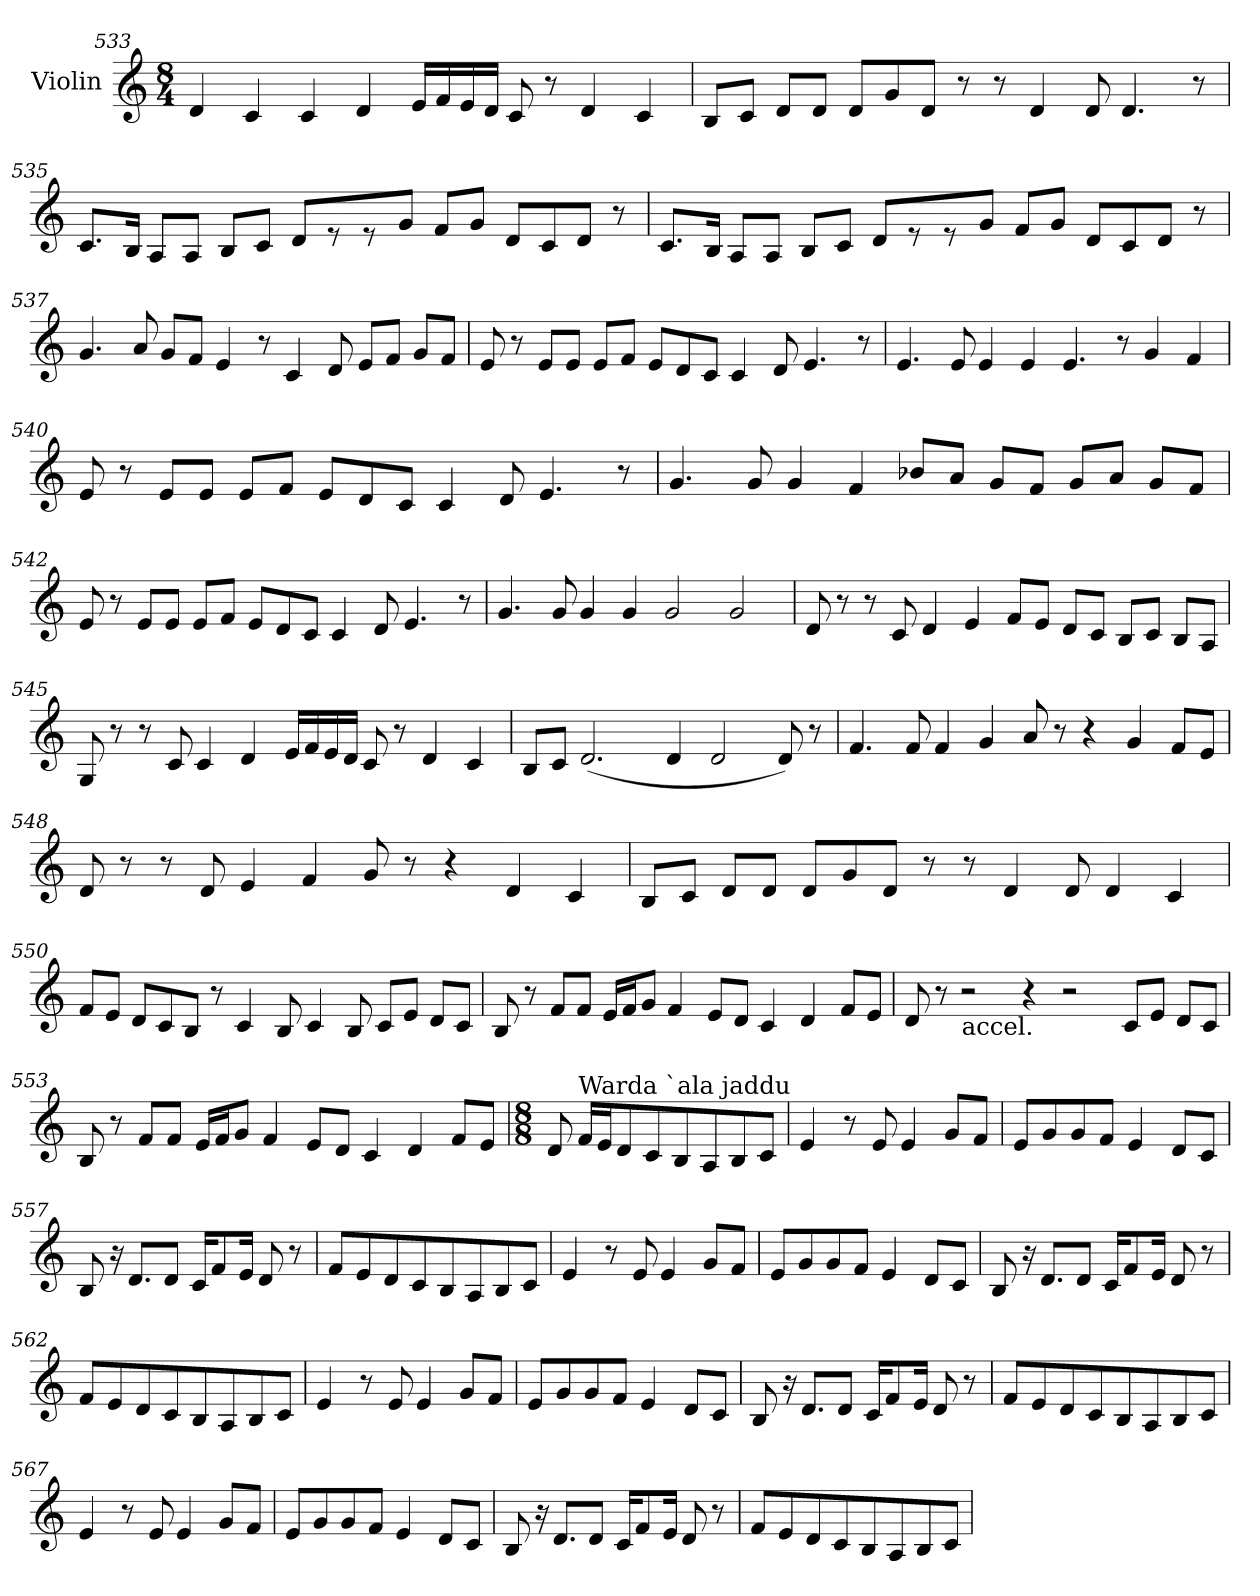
**kern
*part1
*staff1
*I"Violin
!!LO:LB:g=z
*clefG2
*k[]
*C:
*M8/4
=533
4d/
4c/
4c/
4d/
16e/LL
16f/
16e/
16d/JJ
8c/
8r
4d/
4c/
=534
8B/L
8c/J
8d/L
8d/J
8d/L
8g/
8d/J
8r
8r
4d/
8d/
4.d/
8r
!!LO:LB:g=z
=535
8.c/L
16B/Jk
8A/L
8A/J
8B/L
8c/J
8d/L
8r
8r
8g/J
8f/L
8g/J
8d/L
8c/
8d/J
8r
=536
8.c/L
16B/Jk
8A/L
8A/J
8B/L
8c/J
8d/L
8r
8r
8g/J
8f/L
8g/J
8d/L
8c/
8d/J
8r
!!LO:PB:g=z
=537
4.g/
8a/
8g/L
8f/J
4e/
8r
4c/
8d/
8e/L
8f/J
8g/L
8f/J
=538
8e/
8r
8e/L
8e/J
8e/L
8f/J
8e/L
8d/
8c/J
4c/
8d/
4.e/
8r
!!LO:LB:g=z
=539
4.e/
8e/
4e/
4e/
4.e/
8r
4g/
4f/
=540
8e/
8r
8e/L
8e/J
8e/L
8f/J
8e/L
8d/
8c/J
4c/
8d/
4.e/
8r
!!LO:LB:g=z
=541
4.g/
8g/
4g/
4f/
8b-X/L
8a/J
8g/L
8f/J
8g/L
8a/J
8g/L
8f/J
=542
8e/
8r
8e/L
8e/J
8e/L
8f/J
8e/L
8d/
8c/J
4c/
8d/
4.e/
8r
!!LO:LB:g=z
=543
4.g/
8g/
4g/
4g/
2g/
2g/
=544
8d/
8r
8r
8c/
4d/
4e/
8f/L
8e/J
8d/L
8c/J
8B/L
8c/J
8B/L
8A/J
!!LO:LB:g=z
=545
8G/
8r
8r
8c/
4c/
4d/
16e/LL
16f/
16e/
16d/JJ
8c/
8r
4d/
4c/
=546
8B/L
8c/J
(2.d/
4d/
2d/
8d/)
8r
!!LO:LB:g=z
=547
4.f/
8f/
4f/
4g/
8a/
8r
4r
4g/
8f/L
8e/J
=548
8d/
8r
8r
8d/
4e/
4f/
8g/
8r
4r
4d/
4c/
!!LO:LB:g=z
=549
8B/L
8c/J
8d/L
8d/J
8d/L
8g/
8d/J
8r
8r
4d/
8d/
4d/
4c/
=550
8f/L
8e/J
8d/L
8c/
8B/J
8r
4c/
8B/
4c/
8B/
8c/L
8e/J
8d/L
8c/J
!!LO:LB:g=z
=551
8B/
8r
8f/L
8f/J
16e/LL
16f/J
8g/J
4f/
8e/L
8d/J
4c/
4d/
8f/L
8e/J
=552
8d/
8r
!LO:TX:b:t=accel.
2r
4r
2r
8c/L
8e/J
8d/L
8c/J
!!LO:PB:g=z
=553
8B/
8r
8f/L
8f/J
16e/LL
16f/J
8g/J
4f/
8e/L
8d/J
4c/
4d/
8f/L
8e/J
=554
*M8/8
*MM70
8d/
!LO:TX:a:t=Warda `ala jaddu
16f/LL
16e/J
8d/
8c/
8B/
8A/
8B/
8c/J
=555
4e/
8r
8e/
4e/
8g/L
8f/J
!!LO:LB:g=z
=556
8e/L
8g/
8g/
8f/J
4e/
8d/L
8c/J
=557
8B/
16r
8.d/L
8d/J
16c/KL
8f/
16e/Jk
8d/
8r
=558
8f/L
8e/
8d/
8c/
8B/
8A/
8B/
8c/J
=559
4e/
8r
8e/
4e/
8g/L
8f/J
!!LO:LB:g=z
=560
8e/L
8g/
8g/
8f/J
4e/
8d/L
8c/J
=561
8B/
16r
8.d/L
8d/J
16c/KL
8f/
16e/Jk
8d/
8r
=562
8f/L
8e/
8d/
8c/
8B/
8A/
8B/
8c/J
=563
4e/
8r
8e/
4e/
8g/L
8f/J
!!LO:LB:g=z
=564
8e/L
8g/
8g/
8f/J
4e/
8d/L
8c/J
=565
8B/
16r
8.d/L
8d/J
16c/KL
8f/
16e/Jk
8d/
8r
=566
8f/L
8e/
8d/
8c/
8B/
8A/
8B/
8c/J
=567
4e/
8r
8e/
4e/
8g/L
8f/J
!!LO:LB:g=z
=568
8e/L
8g/
8g/
8f/J
4e/
8d/L
8c/J
=569
8B/
16r
8.d/L
8d/J
16c/KL
8f/
16e/Jk
8d/
8r
=570
8f/L
8e/
8d/
8c/
8B/
8A/
8B/
8c/J
=
*-
